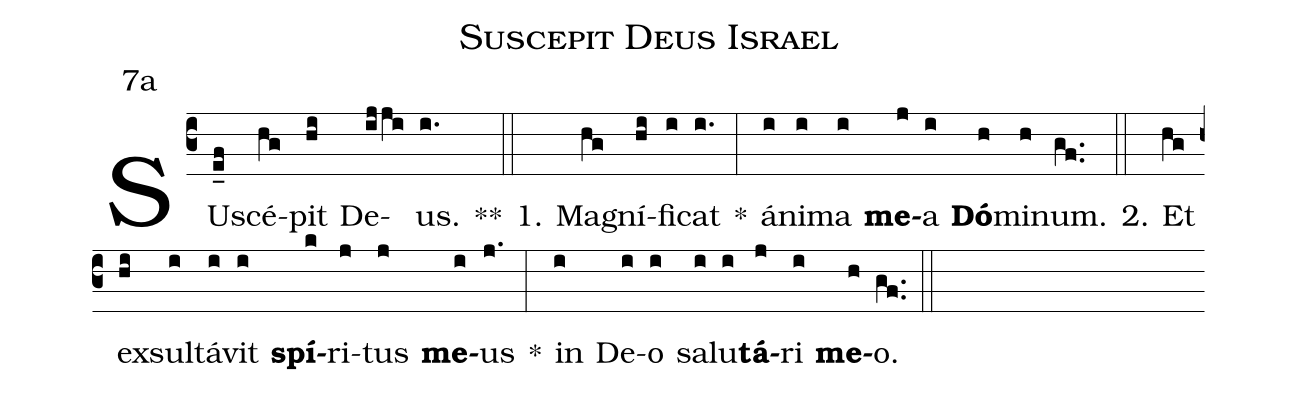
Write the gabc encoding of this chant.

name:Suscepit Deus Israel;
office-part:Antiphona;
mode:8;
annotation:7a;
%%
(c3) SU(e_f)scé(hg)pit(hi) De(ijji)us.(i.) **(::)
1. Ma(hg)gní(hi)fi(i)cat(i.) *(:) á(i)ni(i)ma(i) <b>me</b>(j)a(i) <b>Dó</b>(h)mi(h)num.(gf..) (::)
2. Et(hg) ex(hi)sul(i)tá(i)vit(i) <b>spí</b>(k)ri(j)tus(j) <b>me</b>(i)us(j.) *(:) in(i) De(i)o(i) sa(i)lu(i)<b>tá</b>(j)ri(i) <b>me</b>(h)o.(gf..) (::)
